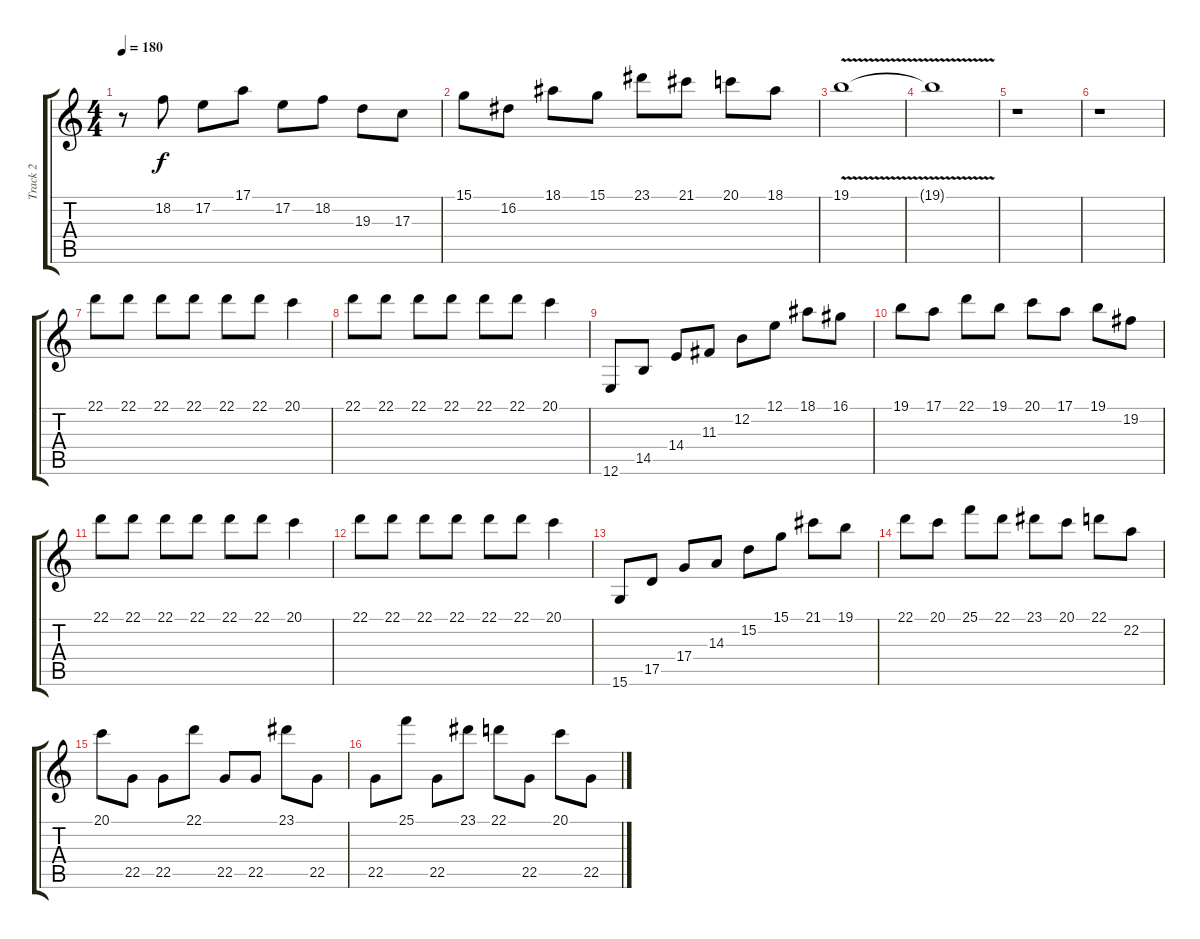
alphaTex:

\track ("Track 2" "Track 2") {instrument violin}
\staff {score tabs}
\tuning (E4 B3 G3 D3 A2 E2) {hide}
\ts (4 4)
\tempo 180
\clef g2
\ks c
r.8{dy f} 18.2.8 17.2.8 17.1.8 17.2.8 18.2.8 19.3.8 17.3.8 |
15.1.8 16.2.8 18.1.8 15.1.8 23.1.8 21.1.8 20.1.8 18.1.8 |
19.1{v}.1 |
19.1{t}.1{volume 0} |
r.1 |
r.1 |
22.1.8{volume 13} 22.1.8 22.1.8 22.1.8 22.1.8 22.1.8 20.1.4 |
22.1.8{volume 13} 22.1.8 22.1.8 22.1.8 22.1.8 22.1.8 20.1.4 |
12.6.8 14.5.8 14.4.8 11.3.8 12.2.8 12.1.8 18.1.8 16.1.8 |
19.1.8 17.1.8 22.1.8 19.1.8 20.1.8 17.1.8 19.1.8 19.2.8 |
22.1.8{volume 13} 22.1.8 22.1.8 22.1.8 22.1.8 22.1.8 20.1.4 |
22.1.8{volume 13} 22.1.8 22.1.8 22.1.8 22.1.8 22.1.8 20.1.4 |
15.6.8 17.5.8 17.4.8 14.3.8 15.2.8 15.1.8 21.1.8 19.1.8 |
22.1.8 20.1.8 25.1.8 22.1.8 23.1.8 20.1.8 22.1.8 22.2.8 |
20.1.8 22.5.8 22.5.8 22.1.8 22.5.8 22.5.8 23.1.8 22.5.8 |
22.5.8 25.1.8 22.5.8 23.1.8 22.1.8 22.5.8 20.1.8 22.5.8
